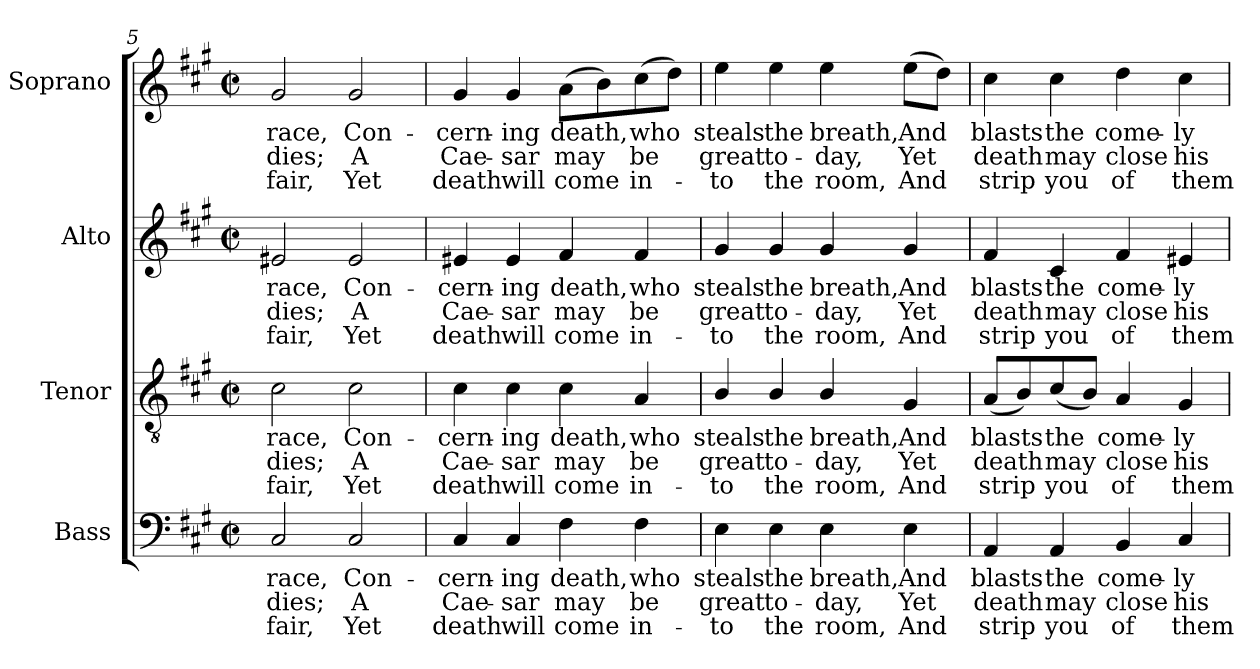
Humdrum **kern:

**kern	**text	**text	**text	**kern	**text	**text	**text	**kern	**text	**text	**text	**kern	**text	**text	**text
*part4	*part4	*part4	*part4	*part3	*part3	*part3	*part3	*part2	*part2	*part2	*part2	*part1	*part1	*part1	*part1
*staff4	*staff4	*staff4	*staff4	*staff3	*staff3	*staff3	*staff3	*staff2	*staff2	*staff2	*staff2	*staff1	*staff1	*staff1	*staff1
*I"Bass	*	*	*	*I"Tenor	*	*	*	*I"Alto	*	*	*	*I"Soprano	*	*	*
*I'B.	*	*	*	*I'T.	*	*	*	*I'A.	*	*	*	*I'S.	*	*	*
*clefF4	*	*	*	*clefGv2	*	*	*	*clefG2	*	*	*	*clefG2	*	*	*
*	*	*	*	*ITrd7c12	*	*	*	*	*	*	*	*	*	*	*
*k[f#c#g#]	*	*	*	*k[f#c#g#]	*	*	*	*k[f#c#g#]	*	*	*	*k[f#c#g#]	*	*	*
*f#:	*	*	*	*f#:	*	*	*	*f#:	*	*	*	*f#:	*	*	*
*M2/2	*	*	*	*M2/2	*	*	*	*M2/2	*	*	*	*M2/2	*	*	*
*met(c|)	*	*	*	*met(c|)	*	*	*	*met(c|)	*	*	*	*met(c|)	*	*	*
=5	=5	=5	=5	=5	=5	=5	=5	=5	=5	=5	=5	=5	=5	=5	=5
!	!LO:LY:b:color=#000000	!LO:LY:b:color=#000000	!LO:LY:b:color=#000000	!	!	!	!	!	!	!	!	!	!	!	!
!	!	!	!	!	!LO:LY:b:color=#000000	!LO:LY:b:color=#000000	!LO:LY:b:color=#000000	!	!	!	!	!	!	!	!
!	!	!	!	!	!	!	!	!	!LO:LY:b:color=#000000	!LO:LY:b:color=#000000	!LO:LY:b:color=#000000	!	!	!	!
!	!	!	!	!	!	!	!	!	!	!	!	!	!LO:LY:b:color=#000000	!LO:LY:b:color=#000000	!LO:LY:b:color=#000000
2C#i/	race,	dies;	fair,	2C#i\	race,	dies;	fair,	2e#Xi/	race,	dies;	fair,	2g#i/	race,	dies;	fair,
!	!LO:LY:b:color=#000000	!LO:LY:b:color=#000000	!LO:LY:b:color=#000000	!	!	!	!	!	!	!	!	!	!	!	!
!	!	!	!	!	!LO:LY:b:color=#000000	!LO:LY:b:color=#000000	!LO:LY:b:color=#000000	!	!	!	!	!	!	!	!
!	!	!	!	!	!	!	!	!	!LO:LY:b:color=#000000	!LO:LY:b:color=#000000	!LO:LY:b:color=#000000	!	!	!	!
!	!	!	!	!	!	!	!	!	!	!	!	!	!LO:LY:b:color=#000000	!LO:LY:b:color=#000000	!LO:LY:b:color=#000000
2C#i/	Con-	A	Yet	2C#i\	Con-	A	Yet	2e#i/	Con-	A	Yet	2g#i/	Con-	A	Yet
!!LO:LB:g=z
=6	=6	=6	=6	=6	=6	=6	=6	=6	=6	=6	=6	=6	=6	=6	=6
!	!LO:LY:b:color=#000000	!LO:LY:b:color=#000000	!LO:LY:b:color=#000000	!	!	!	!	!	!	!	!	!	!	!	!
!	!	!	!	!	!LO:LY:b:color=#000000	!LO:LY:b:color=#000000	!LO:LY:b:color=#000000	!	!	!	!	!	!	!	!
!	!	!	!	!	!	!	!	!	!LO:LY:b:color=#000000	!LO:LY:b:color=#000000	!LO:LY:b:color=#000000	!	!	!	!
!	!	!	!	!	!	!	!	!	!	!	!	!	!LO:LY:b:color=#000000	!LO:LY:b:color=#000000	!LO:LY:b:color=#000000
4C#i/	-cern-	Cae-	death	4C#i\	-cern-	Cae-	death	4e#Xi/	-cern-	Cae-	death	4g#i/	-cern-	Cae-	death
!	!LO:LY:b:color=#000000	!LO:LY:b:color=#000000	!LO:LY:b:color=#000000	!	!	!	!	!	!	!	!	!	!	!	!
!	!	!	!	!	!LO:LY:b:color=#000000	!LO:LY:b:color=#000000	!LO:LY:b:color=#000000	!	!	!	!	!	!	!	!
!	!	!	!	!	!	!	!	!	!LO:LY:b:color=#000000	!LO:LY:b:color=#000000	!LO:LY:b:color=#000000	!	!	!	!
!	!	!	!	!	!	!	!	!	!	!	!	!	!LO:LY:b:color=#000000	!LO:LY:b:color=#000000	!LO:LY:b:color=#000000
4C#i/	-ing	-sar	will	4C#i\	-ing	-sar	will	4e#i/	-ing	-sar	will	4g#i/	-ing	-sar	will
!	!LO:LY:b:color=#000000	!LO:LY:b:color=#000000	!LO:LY:b:color=#000000	!	!	!	!	!	!	!	!	!	!	!	!
!	!	!	!	!	!LO:LY:b:color=#000000	!LO:LY:b:color=#000000	!LO:LY:b:color=#000000	!	!	!	!	!	!	!	!
!	!	!	!	!	!	!	!	!	!LO:LY:b:color=#000000	!LO:LY:b:color=#000000	!LO:LY:b:color=#000000	!	!	!	!
!	!	!	!	!	!	!	!	!	!	!	!	!	!LO:LY:b:color=#000000	!LO:LY:b:color=#000000	!LO:LY:b:color=#000000
4F#i\	death,	may	come	4C#i\	death,	may	come	4f#i/	death,	may	come	(8ai\L	death,	may	come
.	.	.	.	.	.	.	.	.	.	.	.	8bi\)	.	.	.
!	!LO:LY:b:color=#000000	!LO:LY:b:color=#000000	!LO:LY:b:color=#000000	!	!	!	!	!	!	!	!	!	!	!	!
!	!	!	!	!	!LO:LY:b:color=#000000	!LO:LY:b:color=#000000	!LO:LY:b:color=#000000	!	!	!	!	!	!	!	!
!	!	!	!	!	!	!	!	!	!LO:LY:b:color=#000000	!LO:LY:b:color=#000000	!LO:LY:b:color=#000000	!	!	!	!
!	!	!	!	!	!	!	!	!	!	!	!	!	!LO:LY:b:color=#000000	!LO:LY:b:color=#000000	!LO:LY:b:color=#000000
4F#i\	who	be	in-	4AAi/	who	be	in-	4f#i/	who	be	in-	(8cc#i\	who	be	in-
.	.	.	.	.	.	.	.	.	.	.	.	8ddi\J)	.	.	.
=7	=7	=7	=7	=7	=7	=7	=7	=7	=7	=7	=7	=7	=7	=7	=7
!	!LO:LY:b:color=#000000	!LO:LY:b:color=#000000	!LO:LY:b:color=#000000	!	!	!	!	!	!	!	!	!	!	!	!
!	!	!	!	!	!LO:LY:b:color=#000000	!LO:LY:b:color=#000000	!LO:LY:b:color=#000000	!	!	!	!	!	!	!	!
!	!	!	!	!	!	!	!	!	!LO:LY:b:color=#000000	!LO:LY:b:color=#000000	!LO:LY:b:color=#000000	!	!	!	!
!	!	!	!	!	!	!	!	!	!	!	!	!	!LO:LY:b:color=#000000	!LO:LY:b:color=#000000	!LO:LY:b:color=#000000
4Ei\	steals	great	-to	4BBi/	steals	great	-to	4g#i/	steals	great	-to	4eei\	steals	great	-to
!	!LO:LY:b:color=#000000	!LO:LY:b:color=#000000	!LO:LY:b:color=#000000	!	!	!	!	!	!	!	!	!	!	!	!
!	!	!	!	!	!LO:LY:b:color=#000000	!LO:LY:b:color=#000000	!LO:LY:b:color=#000000	!	!	!	!	!	!	!	!
!	!	!	!	!	!	!	!	!	!LO:LY:b:color=#000000	!LO:LY:b:color=#000000	!LO:LY:b:color=#000000	!	!	!	!
!	!	!	!	!	!	!	!	!	!	!	!	!	!LO:LY:b:color=#000000	!LO:LY:b:color=#000000	!LO:LY:b:color=#000000
4Ei\	the	to-	the	4BBi/	the	to-	the	4g#i/	the	to-	the	4eei\	the	to-	the
!	!LO:LY:b:color=#000000	!LO:LY:b:color=#000000	!LO:LY:b:color=#000000	!	!	!	!	!	!	!	!	!	!	!	!
!	!	!	!	!	!LO:LY:b:color=#000000	!LO:LY:b:color=#000000	!LO:LY:b:color=#000000	!	!	!	!	!	!	!	!
!	!	!	!	!	!	!	!	!	!LO:LY:b:color=#000000	!LO:LY:b:color=#000000	!LO:LY:b:color=#000000	!	!	!	!
!	!	!	!	!	!	!	!	!	!	!	!	!	!LO:LY:b:color=#000000	!LO:LY:b:color=#000000	!LO:LY:b:color=#000000
4Ei\	breath,	-day,	room,	4BBi/	breath,	-day,	room,	4g#i/	breath,	-day,	room,	4eei\	breath,	-day,	room,
!	!LO:LY:b:color=#000000	!LO:LY:b:color=#000000	!LO:LY:b:color=#000000	!	!	!	!	!	!	!	!	!	!	!	!
!	!	!	!	!	!LO:LY:b:color=#000000	!LO:LY:b:color=#000000	!LO:LY:b:color=#000000	!	!	!	!	!	!	!	!
!	!	!	!	!	!	!	!	!	!LO:LY:b:color=#000000	!LO:LY:b:color=#000000	!LO:LY:b:color=#000000	!	!	!	!
!	!	!	!	!	!	!	!	!	!	!	!	!	!LO:LY:b:color=#000000	!LO:LY:b:color=#000000	!LO:LY:b:color=#000000
4Ei\	And	Yet	And	4GG#i/	And	Yet	And	4g#i/	And	Yet	And	(8eei\L	And	Yet	And
.	.	.	.	.	.	.	.	.	.	.	.	8ddi\J)	.	.	.
=8	=8	=8	=8	=8	=8	=8	=8	=8	=8	=8	=8	=8	=8	=8	=8
!	!LO:LY:b:color=#000000	!LO:LY:b:color=#000000	!LO:LY:b:color=#000000	!	!	!	!	!	!	!	!	!	!	!	!
!	!	!	!	!	!LO:LY:b:color=#000000	!LO:LY:b:color=#000000	!LO:LY:b:color=#000000	!	!	!	!	!	!	!	!
!	!	!	!	!	!	!	!	!	!LO:LY:b:color=#000000	!LO:LY:b:color=#000000	!LO:LY:b:color=#000000	!	!	!	!
!	!	!	!	!	!	!	!	!	!	!	!	!	!LO:LY:b:color=#000000	!LO:LY:b:color=#000000	!LO:LY:b:color=#000000
4AAi/	blasts	death	strip	(8AAi/L	blasts	death	strip	4f#i/	blasts	death	strip	4cc#i\	blasts	death	strip
.	.	.	.	8BBi/)	.	.	.	.	.	.	.	.	.	.	.
!	!LO:LY:b:color=#000000	!LO:LY:b:color=#000000	!LO:LY:b:color=#000000	!	!	!	!	!	!	!	!	!	!	!	!
!	!	!	!	!	!LO:LY:b:color=#000000	!LO:LY:b:color=#000000	!LO:LY:b:color=#000000	!	!	!	!	!	!	!	!
!	!	!	!	!	!	!	!	!	!LO:LY:b:color=#000000	!LO:LY:b:color=#000000	!LO:LY:b:color=#000000	!	!	!	!
!	!	!	!	!	!	!	!	!	!	!	!	!	!LO:LY:b:color=#000000	!LO:LY:b:color=#000000	!LO:LY:b:color=#000000
4AAi/	the	may	you	(8C#i/	the	may	you	4c#i/	the	may	you	4cc#i\	the	may	you
.	.	.	.	8BBi/J)	.	.	.	.	.	.	.	.	.	.	.
!	!LO:LY:b:color=#000000	!LO:LY:b:color=#000000	!LO:LY:b:color=#000000	!	!	!	!	!	!	!	!	!	!	!	!
!	!	!	!	!	!LO:LY:b:color=#000000	!LO:LY:b:color=#000000	!LO:LY:b:color=#000000	!	!	!	!	!	!	!	!
!	!	!	!	!	!	!	!	!	!LO:LY:b:color=#000000	!LO:LY:b:color=#000000	!LO:LY:b:color=#000000	!	!	!	!
!	!	!	!	!	!	!	!	!	!	!	!	!	!LO:LY:b:color=#000000	!LO:LY:b:color=#000000	!LO:LY:b:color=#000000
4BBi/	come-	close	of	4AAi/	come-	close	of	4f#i/	come-	close	of	4ddi\	come-	close	of
!	!LO:LY:b:color=#000000	!LO:LY:b:color=#000000	!LO:LY:b:color=#000000	!	!	!	!	!	!	!	!	!	!	!	!
!	!	!	!	!	!LO:LY:b:color=#000000	!LO:LY:b:color=#000000	!LO:LY:b:color=#000000	!	!	!	!	!	!	!	!
!	!	!	!	!	!	!	!	!	!LO:LY:b:color=#000000	!LO:LY:b:color=#000000	!LO:LY:b:color=#000000	!	!	!	!
!	!	!	!	!	!	!	!	!	!	!	!	!	!LO:LY:b:color=#000000	!LO:LY:b:color=#000000	!LO:LY:b:color=#000000
4C#i/	-ly	his	them	4GG#i/	-ly	his	them	4e#Xi/	-ly	his	them	4cc#i\	-ly	his	them
=	=	=	=	=	=	=	=	=	=	=	=	=	=	=	=
*-	*-	*-	*-	*-	*-	*-	*-	*-	*-	*-	*-	*-	*-	*-	*-
